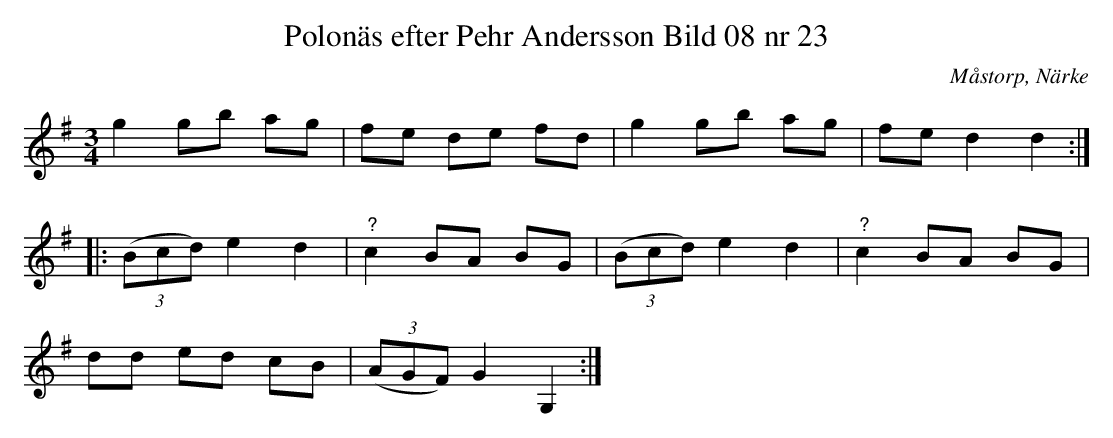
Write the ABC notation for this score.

X:1
T:Polonäs efter Pehr Andersson Bild 08 nr 23
O:Måstorp, Närke
M:3/4
L:1/8
K:G
g2 gb ag | fe de fd | g2 gb ag | fe d2 d2 ::
((3Bcd) e2 d2 | "^?"c2 BA BG | ((3Bcd) e2 d2 | "^?"c2 BA BG |
dd ed cB | ((3AGF) G2 G,2 :|
